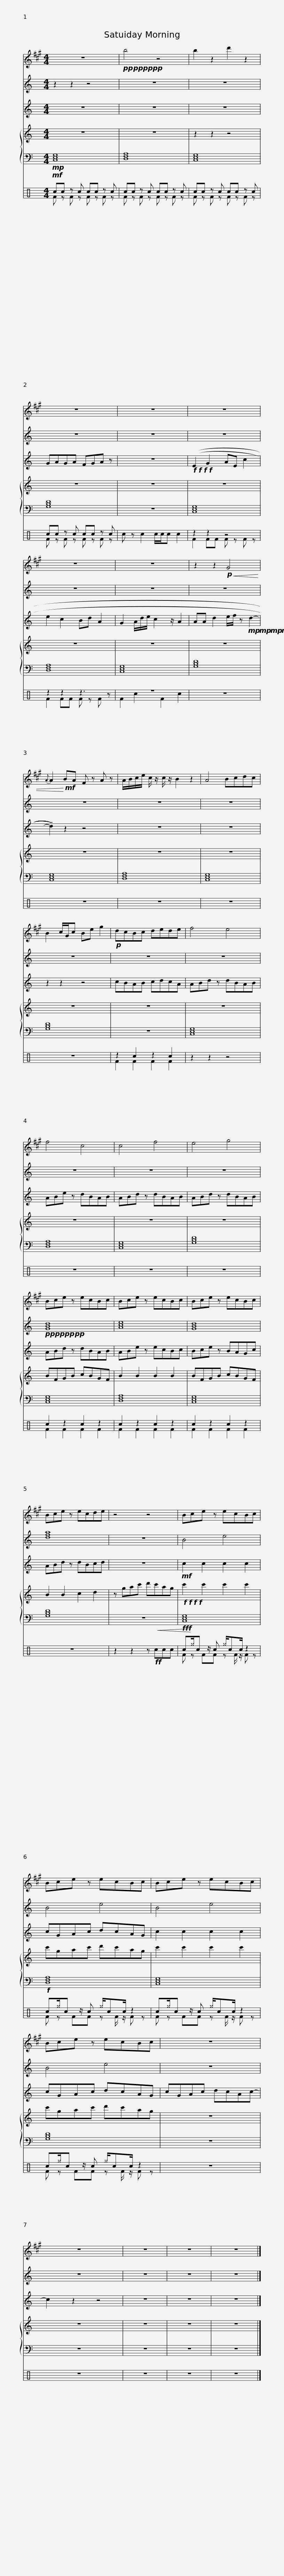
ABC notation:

X:1
%%score 1 2 3 { 4 | 5 } ( 6 7 )
L:1/8
M:4/4
I:linebreak $
K:C
V:1 treble transpose=-9
V:2 treble
V:3 treble transpose=12
V:4 treble
V:5 bass
V:6 perc
K:none
V:7 perc
K:none
V:1
[K:A] z8 |!pp!!pp!!pp!!pp! b4 z4 | b2 z2 d'2 z2 |$ z8 | z8 | %5
 z8 | z8 | z8 |$ z2 z2!p!!<(! G4 |{A} A2!<)!!mf! BA F z A z | %10
 A/B/c/e/ c/ z/ c/ z/ B2 z2 | A4 Bcdc | B2 c/G/c Be g2 |$!p! dcBc dede | f4 e4 | %15
 f4 c4 | c4 f4 | e4 g4 |$ Bce z ecBc | Bce z ecBc | %20
 Bce z ecBc | Bce z ecde |$ z4 z4 | Bce z ecBc | Bce z ecBc |$ %25
 Bce z ecBc | Bce z ecBc | z8 | z8 | z8 |$ %30
 z8 | z8 |] %32
V:2
 z2 z2 z4 | z8 | z8 |$ z8 | z8 | %5
 z8 | z8 | z8 |$ z8 | z8 | %10
 z8 | z8 | z8 |$ z8 | z8 | %15
 z8 | z8 | z8 |$!pp!!pp!!pp!!pp! [GBd]8 | [Ace]8 | %20
 [GBd]8 | [dfa]8 |$ z8 | B4 e4 | B4 e4 |$ %25
 B4 e4 | B4 e4 | z8 | z8 | z8 |$ %30
 z8 | z8 |] %32
V:3
 z8 | z8 | z8 |$ GAGA FGA z | z8 | %5
!f!!f!!f!!f! ((((E2 G2 AE c2 | e2 c2 Bd A2 | G2 A/d/e/ c2 z/ A2 |$ AA d2 e/f/ z!mp!!mp!!mp!!mp! d2- | !tenuto!d2)))) z2 z4 | %10
 z8 | z8 | z2 z2 z4 |$ cBAB cdcA | ABd z dBAB | %15
 ABe z dBAB | ABd z dBAB | ABd z dBAB |$ ABd z dBAB | ABe z ecBc | %20
 Bce z BAGc | ABd z dBcd |$ z8 |!mf! c2 c2 c2 c2 | cGAc dcAG |$ %25
 c2 c2 c2 c2 | cGAc dcAG | cGAc dcAc- | c2 z2 z4 | z8 |$ %30
 z8 | z8 |] %32
V:4
 z8 | z8 | z2 z2 z4 |$ z8 | z8 | %5
 z8 | z8 | z8 |$ z8 | z8 | %10
 z8 | z8 | z8 |$ z8 | z8 | %15
 z8 | z8 | z8 |$ BFGB cBGF | B2 B2 B2 B2 | %20
 BFGB cBGF | B2 B2 c2 d2 |$ z gac' d'c'ag |!f!!f!!f!!f! c'2 c'2 c'2 c'2 | c'gac' d'c'ag |$ %25
 c'2 c'2 c'2 c'2 | c'gac' d'c'ag | z8 | z8 | z8 |$ %30
 z8 | z8 |] %32
V:5
!mp! [C,E,G,]8 | [D,F,A,]8 | [C,E,G,]8 |$ [G,B,D]8 | z8 | %5
 [C,E,G,]8 | [D,F,A,]8 | [C,E,G,]8 |$ [G,B,D]8 | [C,E,G,]8 | %10
 [D,F,A,]8 | [C,E,G,]8 | [G,B,D]8 |$ z8 | [C,E,G,]8 | %15
 [D,F,A,]8 | [C,E,G,]8 | [G,B,D]8 |$ [C,E,G,]8 | [D,F,A,]8 | %20
 [C,E,G,]8 | [G,B,D]8 |$ z8 | [C,E,G,]8 | [D,F,A,]8 |$ %25
 [C,E,G,]8 | [G,B,D]8 | z8 | z8 | z8 |$ %30
 z8 | z8 |] %32
V:6
!mf! cc z c cc z c | cc z c cc z c | cc z c cc z c |$ cc z c cc z c | c z c2 c/c/c c2 | %5
 z2 z2 z4 | z2 z2 z3 z | z8 |$ z8 | z8 | %10
 z8 | z8 | z8 |$ z2 c2 z2 c2 | z2 z2 z4 | %15
 z8 | z8 | z8 |$ c2 z2 c2 z2 | c2 z2 c2 z2 | %20
 c2 z2 c2 z2 | z8 |$ z2 z2 z!ff!!<(! ccc |!fff! c!<)!^g/c z/ c ^g/cc/ z2 |!f! c^g/c z/ c ^g/cc/ z2 |$ %25
 c^g/c z/ c ^g/cc/ z2 | c^g/c z/ c ^g/cc/ z2 | z8 | z8 | z8 |$ %30
 z8 | z8 |] %32
V:7
 F z F z F z F z | F z F z F z F z | F z F z F z F z |$ F z F z F z F z | x8 | %5
 F2 FF F z F z | F2 FF F z F x | F2 c2 F2 c2 |$ x8 | x8 | %10
 x8 | x8 | x8 |$ F2 F2 F2 F2 | x8 | %15
 x8 | x8 | x8 |$ F2 F2 F2 F2 | F2 F2 F2 F2 | %20
 F2 F2 F2 F2 | x8 |$ x8 | F z FF z F/ z/ F z | F z FF z F/ z/ F z |$ %25
 F z FF z F/ z/ F z | F z FF z F/ z/ F z | x8 | x8 | x8 |$ %30
 x8 | x8 |] %32
